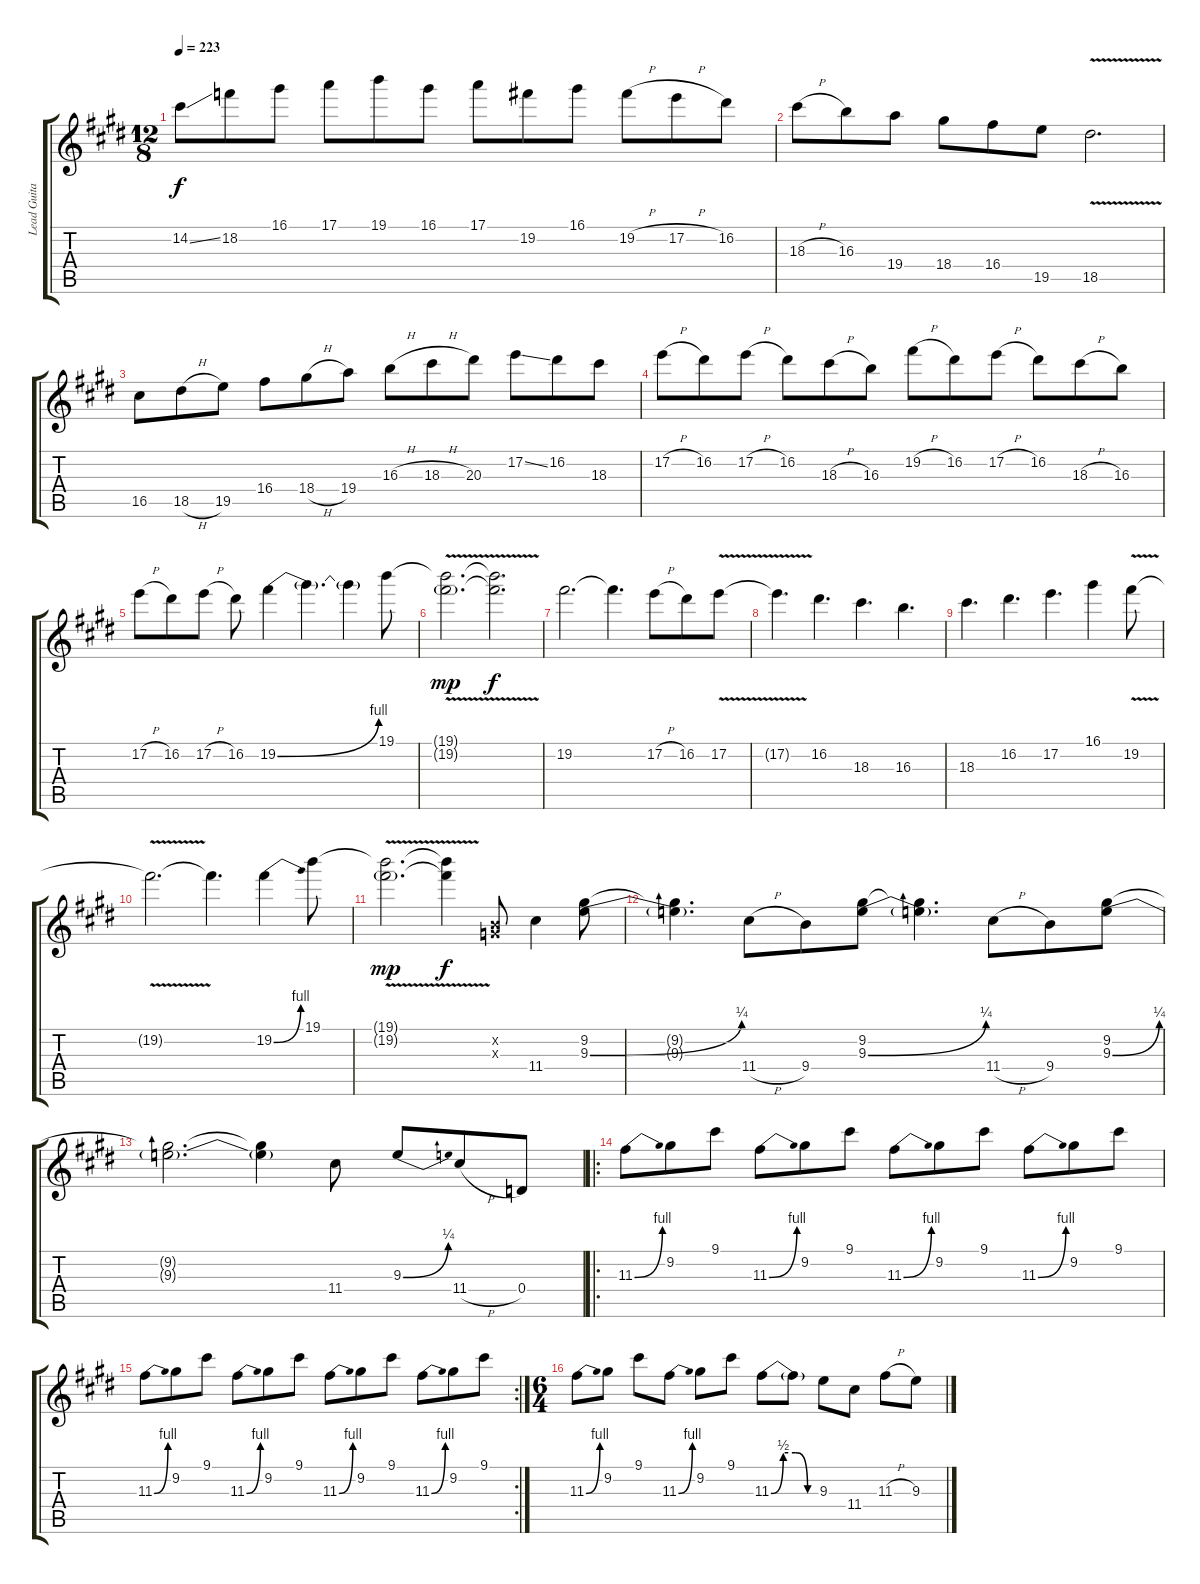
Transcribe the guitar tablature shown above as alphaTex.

\track ("Lead Guitar" "Lead Guita") {instrument distortionguitar}
\staff {score tabs}
\tuning (E4 B3 G3 D3 A2 E2) {hide}
\ts (12 8)
\tempo 223
\clef g2
\ks e
14.2{ss}.8{dy f} 18.2.8 16.1.8 17.1.8 19.1.8 16.1.8 17.1.8 19.2.8 16.1.8 19.2{h}.8 17.2{h}.8 16.2.8 |
18.3{h}.8 16.3.8 19.4.8 18.4.8 16.4.8 19.5.8 18.5{v}.2{d} |
16.5.8 18.5{h}.8 19.5.8 16.4.8 18.4{h}.8 19.4.8 16.3{h}.8 18.3{h}.8 20.3.8 17.2{ss}.8 16.2.8 18.3.8 |
17.2{h}.8 16.2.8 17.2{h}.8 16.2.8 18.3{h}.8 16.3.8 19.2{h}.8 16.2.8 17.2{h}.8 16.2.8 18.3{h}.8 16.3.8 |
17.2{h}.8 16.2.8 17.2{h}.8 16.2.8 19.2{be (bend 0 0 60 4)}.4 19.2{t}.4{d} 19.2{t}.4 19.1.8 |
(19.1{t} 19.2{v g}).2{d dy mp} (19.1{t} 19.2{t}).2{d dy f} |
19.2.2{d} 19.2{t}.4{d} 17.2{h}.8 16.2.8 17.2{v}.8 |
17.2{t}.4{d} 16.2.4{d} 18.3.4{d} 16.3.4{d} |
18.3.4{d} 16.2.4{d} 17.2.4{d} 16.1.4 19.2{v}.8 |
19.2{t}.2{d} 19.2{t}.4{d} 19.2{be (bend 0 0 60 4)}.4 19.1.8 |
(19.1{t} 19.2{v g}).2{d dy mp} (19.1{t} 19.2{t}).4{dy f} (0.2{x} 0.3{x}).8 11.4.4 (9.2 9.3{be (bend 0 0 60 1)}).8 |
(9.2{t} 9.3{t}).4{d} 11.4{h}.8 9.4.8 (9.2 9.3{be (bend 0 0 60 1)}).8 (9.2{t} 9.3{t}).4{d} 11.4{h}.8 9.4.8 (9.2 9.3{be (bend 0 0 60 1)}).8 |
(9.2{t} 9.3{t}).2{d} (9.2{t} 9.3{t}).4 11.4.8 9.3{be (bend 0 0 60 1)}.8 11.4{h}.8 0.4.8 |
\ro
11.3{be (bend 0 0 60 4)}.8 9.2.8 9.1.8 11.3{be (bend 0 0 60 4)}.8 9.2.8 9.1.8 11.3{be (bend 0 0 60 4)}.8 9.2.8 9.1.8 11.3{be (bend 0 0 60 4)}.8 9.2.8 9.1.8 |
\rc 2
11.3{be (bend 0 0 60 4)}.8 9.2.8 9.1.8 11.3{be (bend 0 0 60 4)}.8 9.2.8 9.1.8 11.3{be (bend 0 0 60 4)}.8 9.2.8 9.1.8 11.3{be (bend 0 0 60 4)}.8 9.2.8 9.1.8 |
\ts (6 4)
11.3{be (bend 0 0 60 4)}.8 9.2.8 9.1.8 11.3{be (bend 0 0 60 4)}.8 9.2.8 9.1.8 11.3{be (custom 0 0 15 2 30 2 45 0 60 0)}.8 11.3{t}.8 9.3.8 11.4.8 11.3{h}.8 9.3.8
